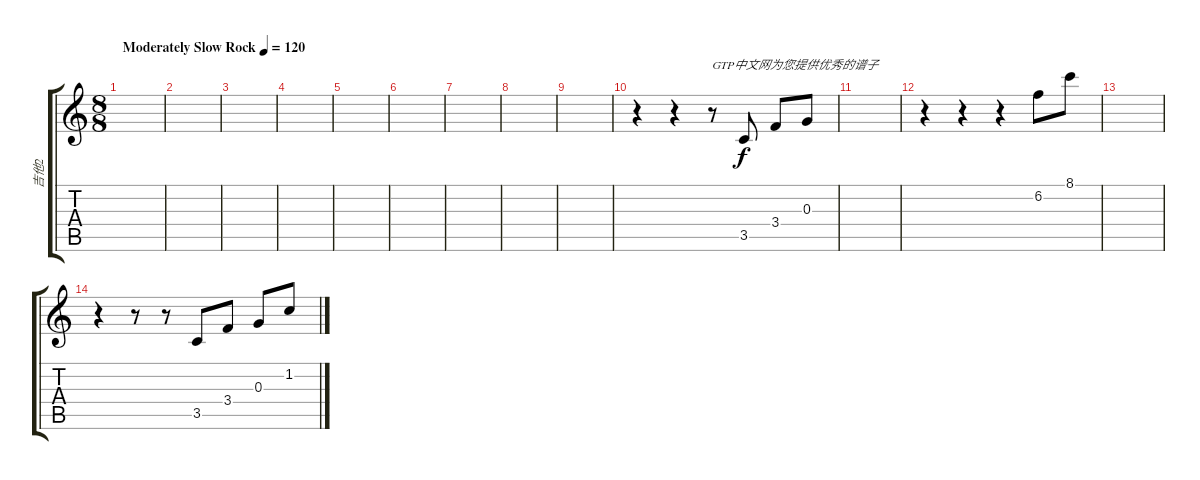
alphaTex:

\track ("吉他2" "吉他2") {instrument acousticguitarsteel}
\staff {score tabs}
\tuning (E4 B3 G3 D3 A2 E2) {hide}
\ts (8 8)
\tempo (120 "Moderately Slow Rock")
\clef g2
\ks c
|
|
|
|
|
|
|
|
|
r.4 r.4 r.8{txt "GTP中文网为您提供优秀的谱子"} 3.5.8 3.4.8 0.3.8 |
|
r.4 r.4 r.4 6.2.8 8.1.8 |
|
r.4 r.8 r.8 3.5.8 3.4.8 0.3.8 1.2.8
